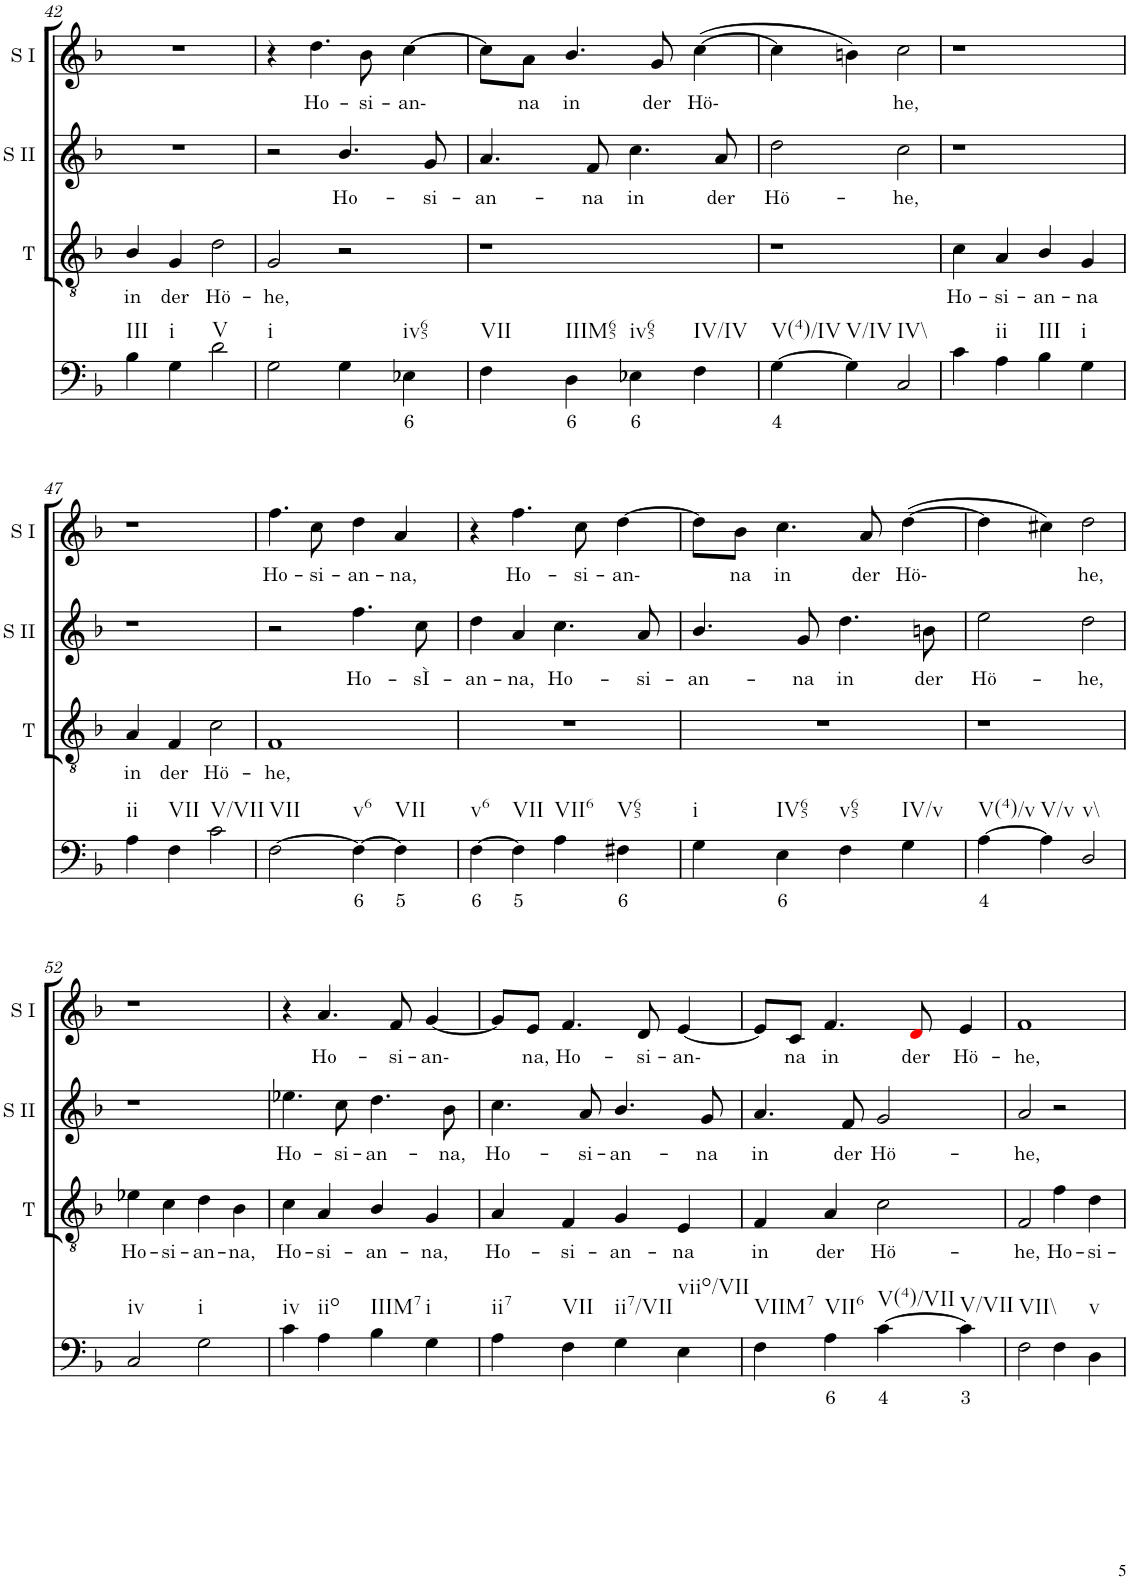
**kern	**text	**kern	**text	**kern	**text	**kern	**text
*part4	*part4	*part3	*part3	*part2	*part2	*part1	*part1
*staff4	*staff4	*staff3	*staff3	*staff2	*staff2	*staff1	*staff1
*I"Continuo	*	*I"Tenor	*	*I"Soprano II	*	*I"Soprano I	*
*	*	*I'T	*	*I'S II	*	*I'S I	*
!!LO:PB:g=z
*clefF4	*	*clefGv2	*	*clefG2	*	*clefG2	*
*k[b-]	*	*k[b-]	*	*k[b-]	*	*k[b-]	*
*M4/4	*	*M4/4	*	*M4/4	*	*M4/4	*
=42	=42	=42	=42	=42	=42	=42	=42
!LO:TX:b:t=III	!	!	!	!	!	!	!
!	!	!	!LO:LY:b	!	!	!	!
4B-\	.	4B-/	in	1r	.	1r	.
!LO:TX:b:t=i	!	!	!	!	!	!	!
!	!	!	!LO:LY:b	!	!	!	!
4G\	.	4G/	der	.	.	.	.
!LO:TX:b:t=V	!	!	!	!	!	!	!
!	!	!	!LO:LY:b	!	!	!	!
2d\	.	2d\	Hö-	.	.	.	.
=43	=43	=43	=43	=43	=43	=43	=43
!LO:TX:b:t=i	!	!	!	!	!	!	!
!	!	!	!LO:LY:b	!	!	!	!
2G\	.	2G/	he,	2r	.	4r	.
!	!	!	!	!	!	!	!LO:LY:b
.	.	.	.	.	.	4.dd\	Ho-
!	!	!	!	!	!LO:LY:b	!	!
4G\	.	2r	.	4.b-/	Ho-	.	.
!	!	!	!	!	!	!	!LO:LY:b
.	.	.	.	.	.	8b-\	si-
!LO:TX:b:t=iv65	!	!	!	!	!	!	!
!	!LO:LY:b	!	!	!	!	!	!LO:LY:b
4E-X\	6	.	.	.	.	[4cc\	an-
!	!	!	!	!	!LO:LY:b	!	!
.	.	.	.	8g/	si-	.	.
=44	=44	=44	=44	=44	=44	=44	=44
!LO:TX:b:t=VII	!	!	!	!	!	!	!
!	!	!	!	!	!LO:LY:b	!	!
4F\	.	1r	.	4.a/	an-	8cc\L]	.
!	!	!	!	!	!	!	!LO:LY:b
.	.	.	.	.	.	8a\J	na
!LO:TX:b:t=IIIM65	!	!	!	!	!	!	!
!	!LO:LY:b	!	!	!	!	!	!LO:LY:b
4D\	6	.	.	.	.	4.b-/	in
!	!	!	!	!	!LO:LY:b	!	!
.	.	.	.	8f/	na	.	.
!LO:TX:b:t=iv65	!	!	!	!	!	!	!
!	!LO:LY:b	!	!	!	!LO:LY:b	!	!
4E-X\	6	.	.	4.cc\	in	.	.
!	!	!	!	!	!	!	!LO:LY:b
.	.	.	.	.	.	8g/	der
!LO:TX:b:t=IV/IV	!	!	!	!	!	!	!
!	!	!	!	!	!	!	!LO:LY:b
4F\	.	.	.	.	.	([4cc\	Hö-
!	!	!	!	!	!LO:LY:b	!	!
.	.	.	.	8a/	der	.	.
=45	=45	=45	=45	=45	=45	=45	=45
!LO:TX:b:t=V(4)/IV	!	!	!	!	!	!	!
!	!LO:LY:b	!	!	!	!LO:LY:b	!	!
[4G\	4	1r	.	2dd\	Hö-	4cc\]	.
!LO:TX:b:t=V/IV	!	!	!	!	!	!	!
4G\]	.	.	.	.	.	4bn\)	.
!LO:TX:b:t=IV\\	!	!	!	!	!	!	!
!	!	!	!	!	!LO:LY:b	!	!LO:LY:b
2C/	.	.	.	2cc\	he,	2cc\	he,
=46	=46	=46	=46	=46	=46	=46	=46
!	!	!	!LO:LY:b	!	!	!	!
4c\	.	4c\	Ho-	1r	.	1r	.
!LO:TX:b:t=ii	!	!	!	!	!	!	!
!	!	!	!LO:LY:b	!	!	!	!
4A\	.	4A/	si-	.	.	.	.
!LO:TX:b:t=III	!	!	!	!	!	!	!
!	!	!	!LO:LY:b	!	!	!	!
4B-\	.	4B-/	an-	.	.	.	.
!LO:TX:b:t=i	!	!	!	!	!	!	!
!	!	!	!LO:LY:b	!	!	!	!
4G\	.	4G/	na	.	.	.	.
!!LO:LB:g=z
=47	=47	=47	=47	=47	=47	=47	=47
!LO:TX:b:t=ii	!	!	!	!	!	!	!
!	!	!	!LO:LY:b	!	!	!	!
4A\	.	4A/	in	1r	.	1r	.
!LO:TX:b:t=VII	!	!	!	!	!	!	!
!	!	!	!LO:LY:b	!	!	!	!
4F\	.	4F/	der	.	.	.	.
!LO:TX:b:t=V/VII	!	!	!	!	!	!	!
!	!	!	!LO:LY:b	!	!	!	!
2c\	.	2c\	Hö-	.	.	.	.
=48	=48	=48	=48	=48	=48	=48	=48
!LO:TX:b:t=VII	!	!	!	!	!	!	!
!	!	!	!LO:LY:b	!	!	!	!LO:LY:b
[2F\	.	1F	he,	2r	.	4.ff\	Ho-
!	!	!	!	!	!	!	!LO:LY:b
.	.	.	.	.	.	8cc\	si-
!LO:TX:b:t=v6	!	!	!	!	!	!	!
!	!LO:LY:b	!	!	!	!LO:LY:b	!	!LO:LY:b
4F\_	6	.	.	4.ff\	Ho-	4dd\	an-
!LO:TX:b:t=VII	!	!	!	!	!	!	!
!	!LO:LY:b	!	!	!	!	!	!LO:LY:b
4F\]	5	.	.	.	.	4a/	na,
!	!	!	!	!	!LO:LY:b	!	!
.	.	.	.	8cc\	sÌ-	.	.
=49	=49	=49	=49	=49	=49	=49	=49
!LO:TX:b:t=v6	!	!	!	!	!	!	!
!	!LO:LY:b	!	!	!	!LO:LY:b	!	!
[4F\	6	1r	.	4dd\	an-	4r	.
!LO:TX:b:t=VII	!	!	!	!	!	!	!
!	!LO:LY:b	!	!	!	!LO:LY:b	!	!LO:LY:b
4F\]	5	.	.	4a/	na,	4.ff\	Ho-
!LO:TX:b:t=VII6	!	!	!	!	!	!	!
!	!	!	!	!	!LO:LY:b	!	!
4A\	.	.	.	4.cc\	Ho-	.	.
!	!	!	!	!	!	!	!LO:LY:b
.	.	.	.	.	.	8cc\	si-
!LO:TX:b:t=V65	!	!	!	!	!	!	!
!	!LO:LY:b	!	!	!	!	!	!LO:LY:b
4F#X\	6	.	.	.	.	[4dd\	an-
!	!	!	!	!	!LO:LY:b	!	!
.	.	.	.	8a/	si-	.	.
=50	=50	=50	=50	=50	=50	=50	=50
!LO:TX:b:t=i	!	!	!	!	!	!	!
!	!	!	!	!	!LO:LY:b	!	!
4G\	.	1r	.	4.b-/	an-	8dd\L]	.
!	!	!	!	!	!	!	!LO:LY:b
.	.	.	.	.	.	8b-\J	na
!LO:TX:b:t=IV65	!	!	!	!	!	!	!
!	!LO:LY:b	!	!	!	!	!	!LO:LY:b
4E\	6	.	.	.	.	4.cc\	in
!	!	!	!	!	!LO:LY:b	!	!
.	.	.	.	8g/	na	.	.
!LO:TX:b:t=v65	!	!	!	!	!	!	!
!	!	!	!	!	!LO:LY:b	!	!
4F\	.	.	.	4.dd\	in	.	.
!	!	!	!	!	!	!	!LO:LY:b
.	.	.	.	.	.	8a/	der
!LO:TX:b:t=IV/v	!	!	!	!	!	!	!
!	!	!	!	!	!	!	!LO:LY:b
4G\	.	.	.	.	.	([4dd\	Hö-
!	!	!	!	!	!LO:LY:b	!	!
.	.	.	.	8bn\	der	.	.
=51	=51	=51	=51	=51	=51	=51	=51
!LO:TX:b:t=V(4)/v	!	!	!	!	!	!	!
!	!LO:LY:b	!	!	!	!LO:LY:b	!	!
[4A\	4	1r	.	2ee\	Hö-	4dd\]	.
!LO:TX:b:t=V/v	!	!	!	!	!	!	!
4A\]	.	.	.	.	.	4cc#X\)	.
!LO:TX:b:t=v\\	!	!	!	!	!	!	!
!	!	!	!	!	!LO:LY:b	!	!LO:LY:b
2D/	.	.	.	2dd\	he,	2dd\	he,
!!LO:LB:g=z
=52	=52	=52	=52	=52	=52	=52	=52
!LO:TX:b:t=iv	!	!	!	!	!	!	!
!	!	!	!LO:LY:b	!	!	!	!
2C/	.	4e-X\	Ho-	1r	.	1r	.
!	!	!	!LO:LY:b	!	!	!	!
.	.	4c\	si-	.	.	.	.
!LO:TX:b:t=i	!	!	!	!	!	!	!
!	!	!	!LO:LY:b	!	!	!	!
2G\	.	4d\	an-	.	.	.	.
!	!	!	!LO:LY:b	!	!	!	!
.	.	4B-\	na,	.	.	.	.
=53	=53	=53	=53	=53	=53	=53	=53
!LO:TX:b:t=iv	!	!	!	!	!	!	!
!	!	!	!LO:LY:b	!	!LO:LY:b	!	!
4c\	.	4c\	Ho-	4.ee-X\	Ho-	4r	.
!LO:TX:b:t=iio	!	!	!	!	!	!	!
!	!	!	!LO:LY:b	!	!	!	!LO:LY:b
4A\	.	4A/	si-	.	.	4.a/	Ho-
!	!	!	!	!	!LO:LY:b	!	!
.	.	.	.	8cc\	si-	.	.
!LO:TX:b:t=IIIM7	!	!	!	!	!	!	!
!	!	!	!LO:LY:b	!	!LO:LY:b	!	!
4B-\	.	4B-/	an-	4.dd\	an-	.	.
!	!	!	!	!	!	!	!LO:LY:b
.	.	.	.	.	.	8f/	si-
!LO:TX:b:t=i	!	!	!	!	!	!	!
!	!	!	!LO:LY:b	!	!	!	!LO:LY:b
4G\	.	4G/	na,	.	.	[4g/	an-
!	!	!	!	!	!LO:LY:b	!	!
.	.	.	.	8b-\	na,	.	.
=54	=54	=54	=54	=54	=54	=54	=54
!LO:TX:b:t=ii7	!	!	!	!	!	!	!
!	!	!	!LO:LY:b	!	!LO:LY:b	!	!
4A\	.	4A/	Ho-	4.cc\	Ho-	8g/L]	.
!	!	!	!	!	!	!	!LO:LY:b
.	.	.	.	.	.	8e/J	na,
!LO:TX:b:t=VII	!	!	!	!	!	!	!
!	!	!	!LO:LY:b	!	!	!	!LO:LY:b
4F\	.	4F/	si-	.	.	4.f/	Ho-
!	!	!	!	!	!LO:LY:b	!	!
.	.	.	.	8a/	si-	.	.
!LO:TX:b:t=ii7/VII	!	!	!	!	!	!	!
!	!	!	!LO:LY:b	!	!LO:LY:b	!	!
4G\	.	4G/	an-	4.b-/	an-	.	.
!	!	!	!	!	!	!	!LO:LY:b
.	.	.	.	.	.	8d/	si-
!LO:TX:b:t=viio/VII	!	!	!	!	!	!	!
!	!	!	!LO:LY:b	!	!	!	!LO:LY:b
4E\	.	4E/	na	.	.	[4e/	an-
!	!	!	!	!	!LO:LY:b	!	!
.	.	.	.	8g/	na	.	.
=55	=55	=55	=55	=55	=55	=55	=55
!LO:TX:b:t=VIIM7	!	!	!	!	!	!	!
!	!	!	!LO:LY:b	!	!LO:LY:b	!	!
4F\	.	4F/	in	4.a/	in	8e/L]	.
!	!	!	!	!	!	!	!LO:LY:b
.	.	.	.	.	.	8c/J	na
!LO:TX:b:t=VII6	!	!	!	!	!	!	!
!	!LO:LY:b	!	!LO:LY:b	!	!	!	!LO:LY:b
4A\	6	4A/	der	.	.	4.f/	in
!	!	!	!	!	!LO:LY:b	!	!
.	.	.	.	8f/	der	.	.
!LO:TX:b:t=V(4)/VII	!	!	!	!	!	!	!
!	!LO:LY:b	!	!LO:LY:b	!	!LO:LY:b	!	!
[4c\	4	2c\	Hö-	2g/	Hö-	.	.
!	!	!	!	!	!	!	!LO:LY:b
.	.	.	.	.	.	8di/	der
!LO:TX:b:t=V/VII	!	!	!	!	!	!	!
!	!LO:LY:b	!	!	!	!	!	!LO:LY:b
4c\]	3	.	.	.	.	4e/	Hö-
=56	=56	=56	=56	=56	=56	=56	=56
!LO:TX:b:t=VII\\	!	!	!	!	!	!	!
!	!	!	!LO:LY:b	!	!LO:LY:b	!	!LO:LY:b
2F\	.	2F/	he,	2a/	he,	1f	he,
!	!	!	!LO:LY:b	!	!	!	!
4F\	.	4f\	Ho-	2r	.	.	.
!LO:TX:b:t=v	!	!	!	!	!	!	!
!	!	!	!LO:LY:b	!	!	!	!
4D\	.	4d\	si-	.	.	.	.
=	=	=	=	=	=	=	=
*-	*-	*-	*-	*-	*-	*-	*-
